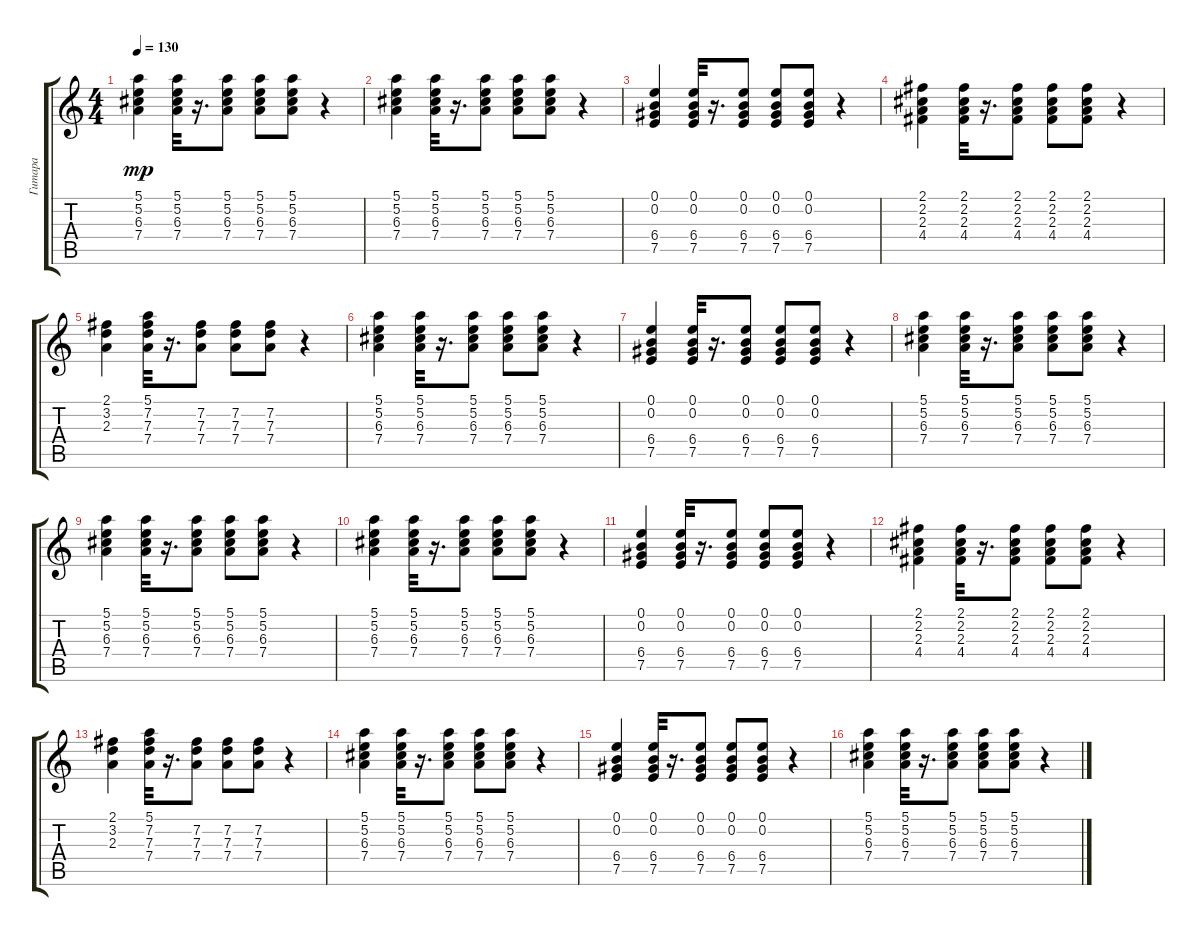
\track ("Гитара" "Гитара") {instrument acousticguitarsteel}
\staff {score tabs}
\tuning (E4 B3 G3 D3 A2 E2) {hide}
\ts (4 4)
\tempo 130
\clef g2
\ks c
(5.1 5.2 6.3 7.4).4{dy mp} (5.1 5.2 6.3 7.4).32 r.16{d} (5.1 5.2 6.3 7.4).8 (5.1 5.2 6.3 7.4).8 (5.1 5.2 6.3 7.4).8 r.4 |
(5.1 5.2 6.3 7.4).4 (5.1 5.2 6.3 7.4).32 r.16{d} (5.1 5.2 6.3 7.4).8 (5.1 5.2 6.3 7.4).8 (5.1 5.2 6.3 7.4).8 r.4 |
(0.1 0.2 6.4 7.5).4 (0.1 0.2 6.4 7.5).32 r.16{d} (0.1 0.2 6.4 7.5).8 (0.1 0.2 6.4 7.5).8 (0.1 0.2 6.4 7.5).8 r.4 |
(2.1 2.2 2.3 4.4).4 (2.1 2.2 2.3 4.4).32 r.16{d} (2.1 2.2 2.3 4.4).8 (2.1 2.2 2.3 4.4).8 (2.1 2.2 2.3 4.4).8 r.4 |
(2.1 3.2 2.3).4 (5.1 7.2 7.3 7.4).32 r.16{d} (7.2 7.3 7.4).8 (7.2 7.3 7.4).8 (7.2 7.3 7.4).8 r.4 |
(5.1 5.2 6.3 7.4).4 (5.1 5.2 6.3 7.4).32 r.16{d} (5.1 5.2 6.3 7.4).8 (5.1 5.2 6.3 7.4).8 (5.1 5.2 6.3 7.4).8 r.4 |
(0.1 0.2 6.4 7.5).4 (0.1 0.2 6.4 7.5).32 r.16{d} (0.1 0.2 6.4 7.5).8 (0.1 0.2 6.4 7.5).8 (0.1 0.2 6.4 7.5).8 r.4 |
(5.1 5.2 6.3 7.4).4 (5.1 5.2 6.3 7.4).32 r.16{d} (5.1 5.2 6.3 7.4).8 (5.1 5.2 6.3 7.4).8 (5.1 5.2 6.3 7.4).8 r.4 |
(5.1 5.2 6.3 7.4).4 (5.1 5.2 6.3 7.4).32 r.16{d} (5.1 5.2 6.3 7.4).8 (5.1 5.2 6.3 7.4).8 (5.1 5.2 6.3 7.4).8 r.4 |
(5.1 5.2 6.3 7.4).4 (5.1 5.2 6.3 7.4).32 r.16{d} (5.1 5.2 6.3 7.4).8 (5.1 5.2 6.3 7.4).8 (5.1 5.2 6.3 7.4).8 r.4 |
(0.1 0.2 6.4 7.5).4 (0.1 0.2 6.4 7.5).32 r.16{d} (0.1 0.2 6.4 7.5).8 (0.1 0.2 6.4 7.5).8 (0.1 0.2 6.4 7.5).8 r.4 |
(2.1 2.2 2.3 4.4).4 (2.1 2.2 2.3 4.4).32 r.16{d} (2.1 2.2 2.3 4.4).8 (2.1 2.2 2.3 4.4).8 (2.1 2.2 2.3 4.4).8 r.4 |
(2.1 3.2 2.3).4 (5.1 7.2 7.3 7.4).32 r.16{d} (7.2 7.3 7.4).8 (7.2 7.3 7.4).8 (7.2 7.3 7.4).8 r.4 |
(5.1 5.2 6.3 7.4).4 (5.1 5.2 6.3 7.4).32 r.16{d} (5.1 5.2 6.3 7.4).8 (5.1 5.2 6.3 7.4).8 (5.1 5.2 6.3 7.4).8 r.4 |
(0.1 0.2 6.4 7.5).4 (0.1 0.2 6.4 7.5).32 r.16{d} (0.1 0.2 6.4 7.5).8 (0.1 0.2 6.4 7.5).8 (0.1 0.2 6.4 7.5).8 r.4 |
(5.1 5.2 6.3 7.4).4 (5.1 5.2 6.3 7.4).32 r.16{d} (5.1 5.2 6.3 7.4).8 (5.1 5.2 6.3 7.4).8 (5.1 5.2 6.3 7.4).8 r.4
